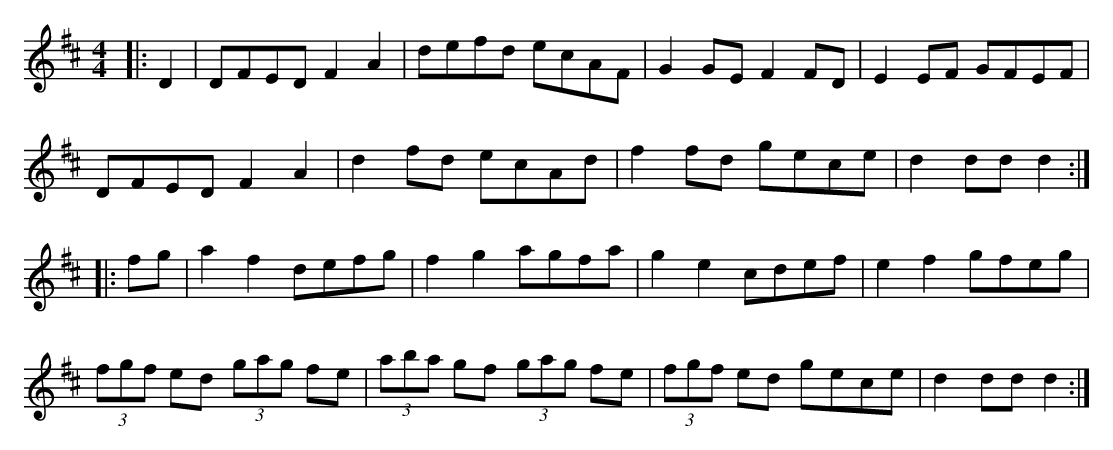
X:1
M:4/4
K:D
|:D2|DFED F2A2|defd ecAF|G2GE F2FD|E2EF GFEF|
DFED F2A2|d2fd ecAd|f2fd gece|d2dd d2:|
|:fg|a2f2 defg|f2g2 agfa|g2e2 cdef|e2f2 gfeg|
(3fgf ed (3gag fe|(3aba gf (3gag fe|(3fgf ed gece|d2dd d2:|
